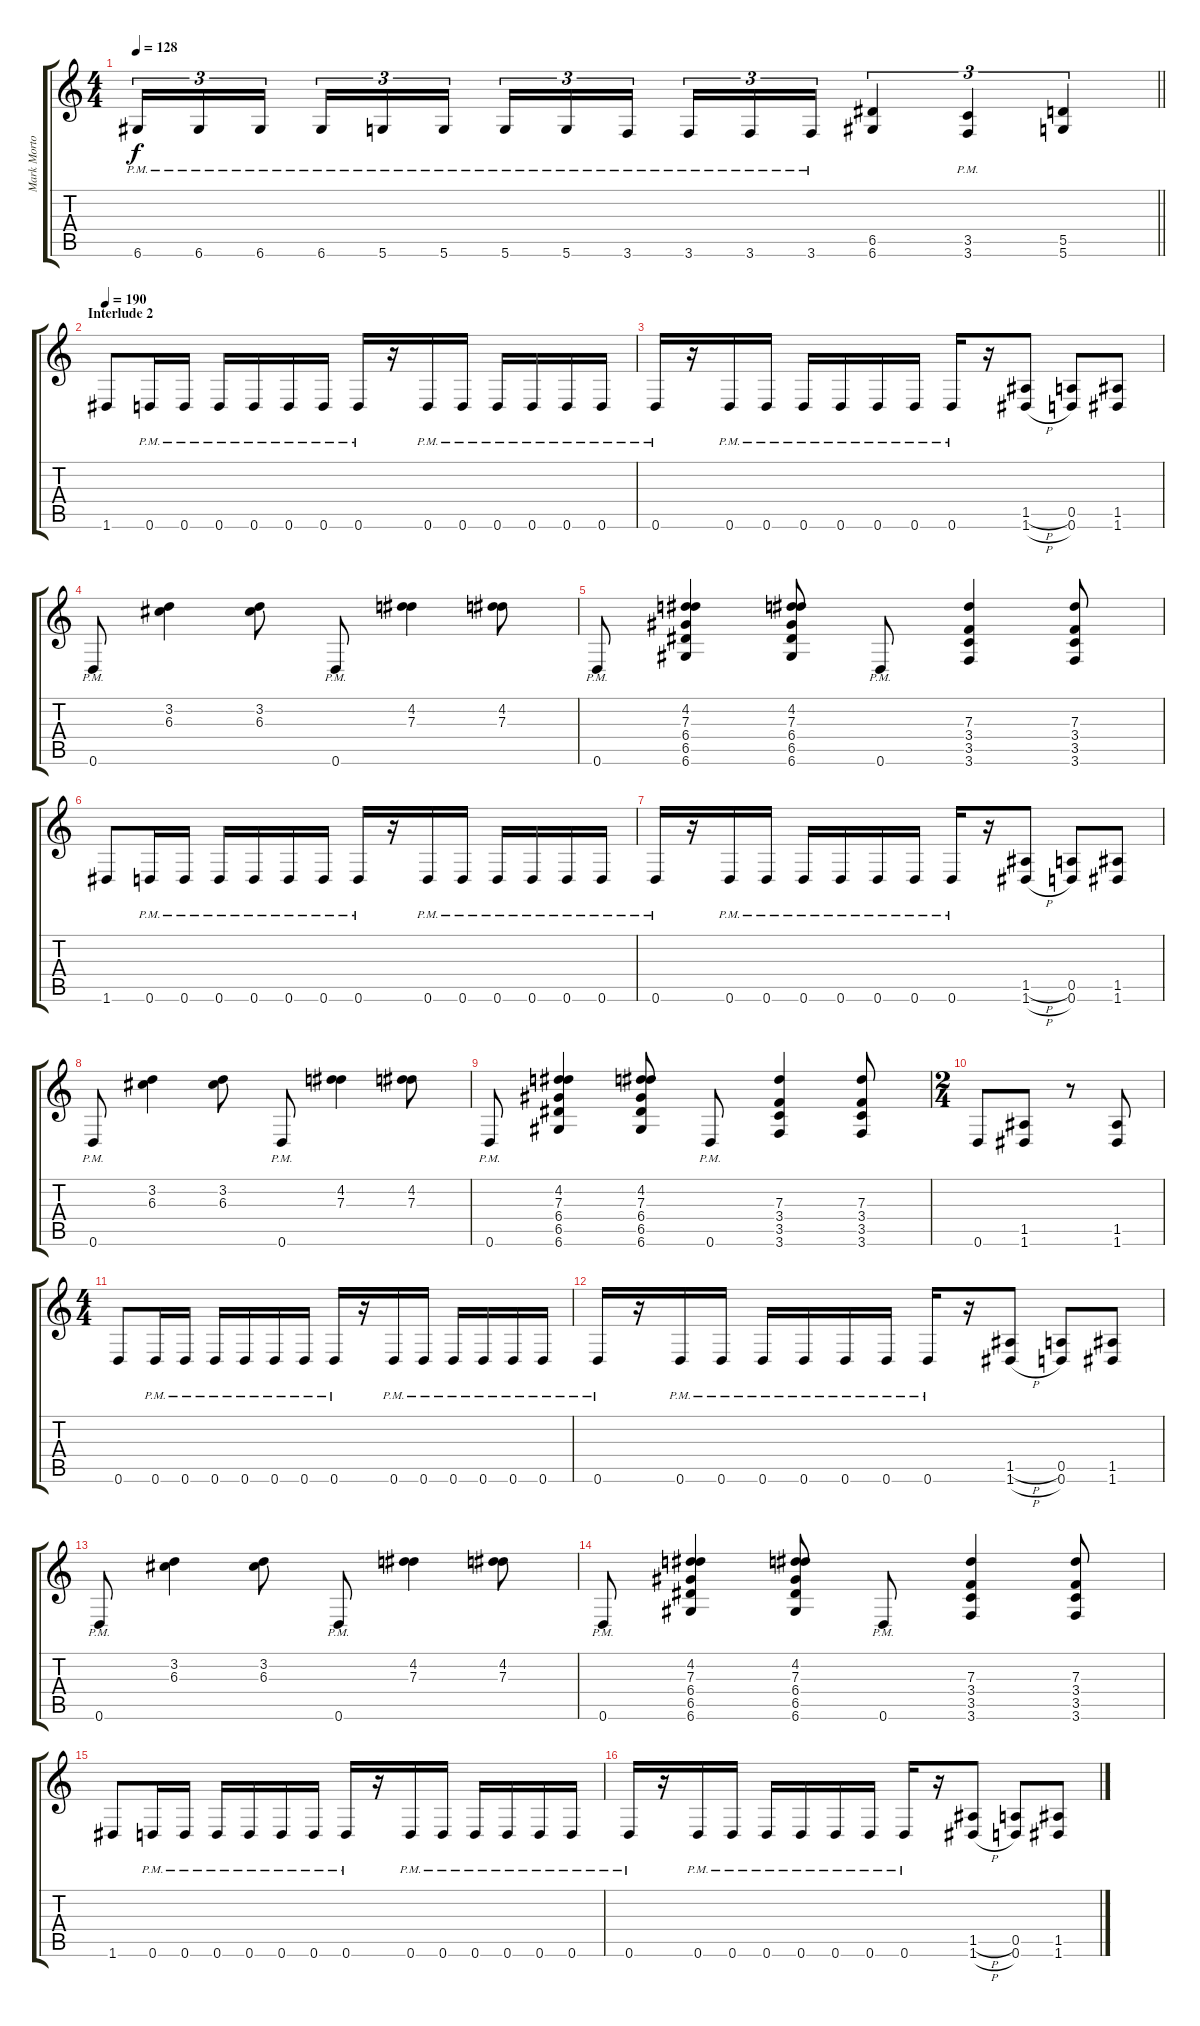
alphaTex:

\track ("Mark Morton - Rhythm" "Mark Morto") {instrument distortionguitar}
\staff {score tabs}
\tuning (E4 B3 G3 D3 A2 D2) {hide}
\ts (4 4)
\tempo 128
\clef g2
\barLineRight lightlight
\ks c
6.6{pm}.16{tu (3 2) dy f} 6.6{pm}.16{tu (3 2)} 6.6{pm}.16{tu (3 2) beam splitsecondary} 6.6{pm}.16{tu (3 2)} 5.6{pm}.16{tu (3 2)} 5.6{pm}.16{tu (3 2)} 5.6{pm}.16{tu (3 2)} 5.6{pm}.16{tu (3 2)} 3.6{pm}.16{tu (3 2) beam splitsecondary} 3.6{pm}.16{tu (3 2)} 3.6{pm}.16{tu (3 2)} 3.6{pm}.16{tu (3 2)} (6.5 6.6).4{tu (3 2)} (3.5{pm} 3.6{pm}).4{tu (3 2)} (5.5 5.6).4{tu (3 2)} |
\section ("" "Interlude 2")
\tempo 190
1.6.8 0.6{pm}.16 0.6{pm}.16 0.6{pm}.16 0.6{pm}.16 0.6{pm}.16 0.6{pm}.16 0.6{pm}.16 r.16 0.6{pm}.16 0.6{pm}.16 0.6{pm}.16 0.6{pm}.16 0.6{pm}.16 0.6{pm}.16 |
0.6{pm}.16 r.16 0.6{pm}.16 0.6{pm}.16 0.6{pm}.16 0.6{pm}.16 0.6{pm}.16 0.6{pm}.16 0.6{pm}.16 r.16 (1.5{h} 1.6{h}).8 (0.5 0.6).8 (1.5 1.6).8 |
0.6{pm}.8 (3.2 6.3).4 (3.2 6.3).8 0.6{pm}.8 (4.2 7.3).4 (4.2 7.3).8 |
0.6{pm}.8 (4.2 7.3 6.4 6.5 6.6).4 (4.2 7.3 6.4 6.5 6.6).8 0.6{pm}.8 (7.3 3.4 3.5 3.6).4 (7.3 3.4 3.5 3.6).8 |
1.6.8 0.6{pm}.16 0.6{pm}.16 0.6{pm}.16 0.6{pm}.16 0.6{pm}.16 0.6{pm}.16 0.6{pm}.16 r.16 0.6{pm}.16 0.6{pm}.16 0.6{pm}.16 0.6{pm}.16 0.6{pm}.16 0.6{pm}.16 |
0.6{pm}.16 r.16 0.6{pm}.16 0.6{pm}.16 0.6{pm}.16 0.6{pm}.16 0.6{pm}.16 0.6{pm}.16 0.6{pm}.16 r.16 (1.5{h} 1.6{h}).8 (0.5 0.6).8 (1.5 1.6).8 |
0.6{pm}.8 (3.2 6.3).4 (3.2 6.3).8 0.6{pm}.8 (4.2 7.3).4 (4.2 7.3).8 |
0.6{pm}.8 (4.2 7.3 6.4 6.5 6.6).4 (4.2 7.3 6.4 6.5 6.6).8 0.6{pm}.8 (7.3 3.4 3.5 3.6).4 (7.3 3.4 3.5 3.6).8 |
\ts (2 4)
0.6.8 (1.5 1.6).8 r.8 (1.5 1.6).8 |
\ts (4 4)
0.6.8 0.6{pm}.16 0.6{pm}.16 0.6{pm}.16 0.6{pm}.16 0.6{pm}.16 0.6{pm}.16 0.6{pm}.16 r.16 0.6{pm}.16 0.6{pm}.16 0.6{pm}.16 0.6{pm}.16 0.6{pm}.16 0.6{pm}.16 |
0.6{pm}.16 r.16 0.6{pm}.16 0.6{pm}.16 0.6{pm}.16 0.6{pm}.16 0.6{pm}.16 0.6{pm}.16 0.6{pm}.16 r.16 (1.5{h} 1.6{h}).8 (0.5 0.6).8 (1.5 1.6).8 |
0.6{pm}.8 (3.2 6.3).4 (3.2 6.3).8 0.6{pm}.8 (4.2 7.3).4 (4.2 7.3).8 |
0.6{pm}.8 (4.2 7.3 6.4 6.5 6.6).4 (4.2 7.3 6.4 6.5 6.6).8 0.6{pm}.8 (7.3 3.4 3.5 3.6).4 (7.3 3.4 3.5 3.6).8 |
1.6.8 0.6{pm}.16 0.6{pm}.16 0.6{pm}.16 0.6{pm}.16 0.6{pm}.16 0.6{pm}.16 0.6{pm}.16 r.16 0.6{pm}.16 0.6{pm}.16 0.6{pm}.16 0.6{pm}.16 0.6{pm}.16 0.6{pm}.16 |
0.6{pm}.16 r.16 0.6{pm}.16 0.6{pm}.16 0.6{pm}.16 0.6{pm}.16 0.6{pm}.16 0.6{pm}.16 0.6{pm}.16 r.16 (1.5{h} 1.6{h}).8 (0.5 0.6).8 (1.5 1.6).8
